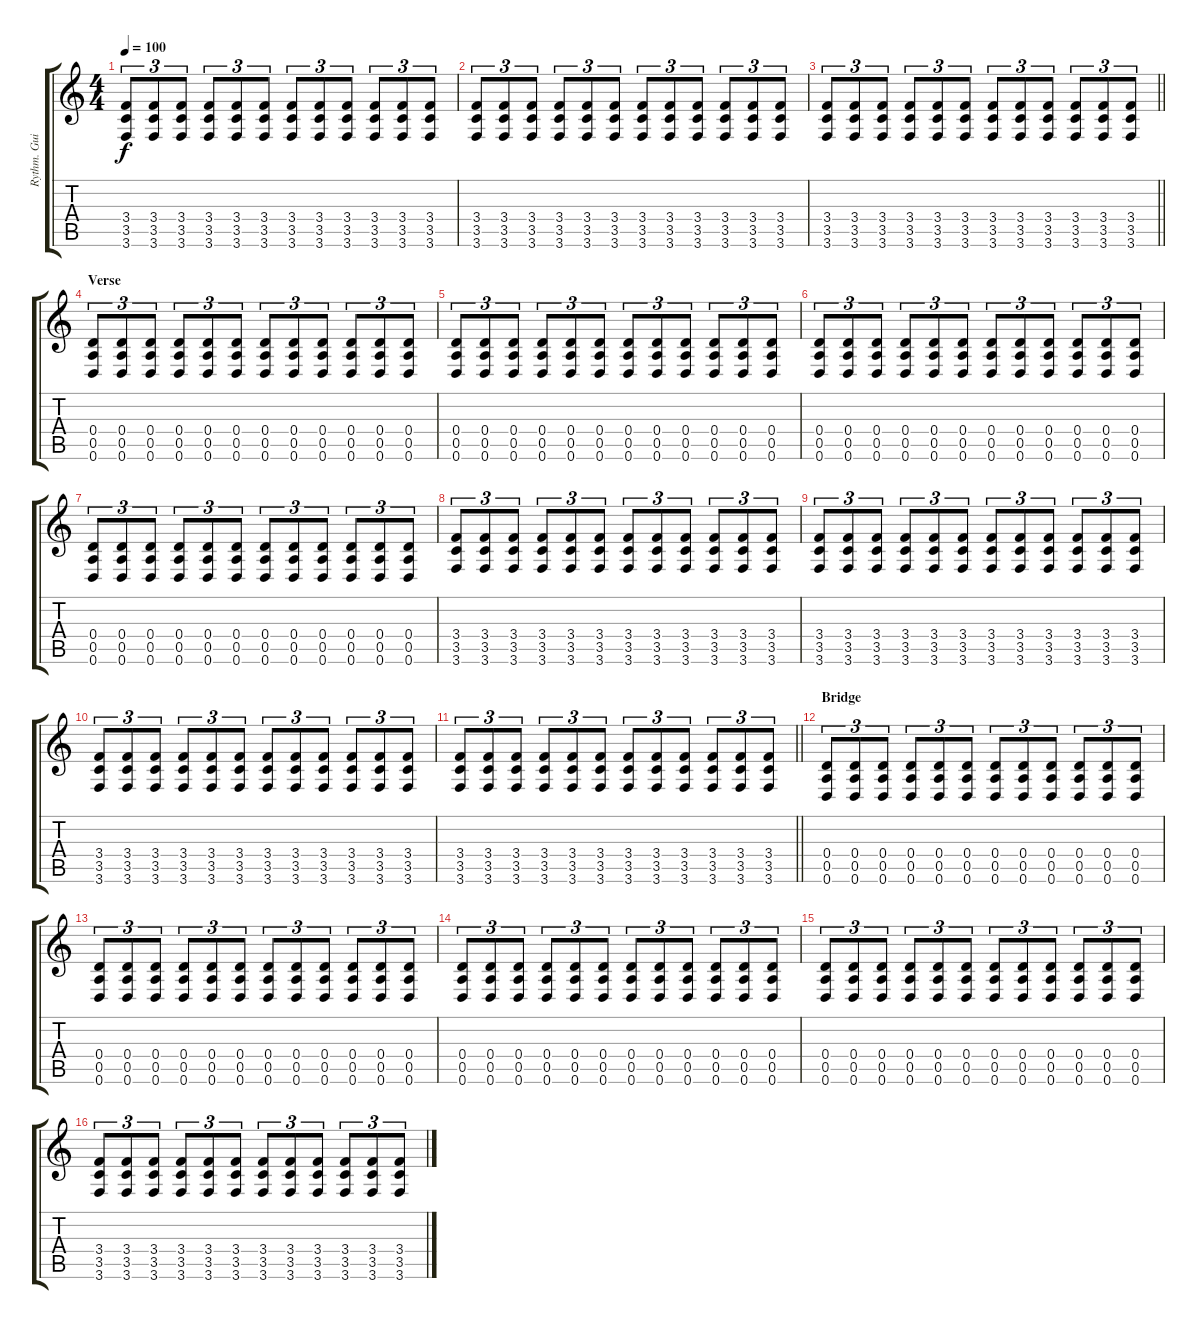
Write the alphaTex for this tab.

\track ("Rythm. Guitar" "Rythm. Gui") {instrument distortionguitar}
\staff {score tabs}
\tuning (E4 B3 G3 D3 A2 D2) {hide}
\ts (4 4)
\tempo 100
\clef g2
\ks c
(3.4 3.5 3.6).8{tu (3 2) dy f} (3.4 3.5 3.6).8{tu (3 2)} (3.4 3.5 3.6).8{tu (3 2)} (3.4 3.5 3.6).8{tu (3 2)} (3.4 3.5 3.6).8{tu (3 2)} (3.4 3.5 3.6).8{tu (3 2)} (3.4 3.5 3.6).8{tu (3 2)} (3.4 3.5 3.6).8{tu (3 2)} (3.4 3.5 3.6).8{tu (3 2)} (3.4 3.5 3.6).8{tu (3 2)} (3.4 3.5 3.6).8{tu (3 2)} (3.4 3.5 3.6).8{tu (3 2)} |
(3.4 3.5 3.6).8{tu (3 2)} (3.4 3.5 3.6).8{tu (3 2)} (3.4 3.5 3.6).8{tu (3 2)} (3.4 3.5 3.6).8{tu (3 2)} (3.4 3.5 3.6).8{tu (3 2)} (3.4 3.5 3.6).8{tu (3 2)} (3.4 3.5 3.6).8{tu (3 2)} (3.4 3.5 3.6).8{tu (3 2)} (3.4 3.5 3.6).8{tu (3 2)} (3.4 3.5 3.6).8{tu (3 2)} (3.4 3.5 3.6).8{tu (3 2)} (3.4 3.5 3.6).8{tu (3 2)} |
\barLineRight lightlight
(3.4 3.5 3.6).8{tu (3 2)} (3.4 3.5 3.6).8{tu (3 2)} (3.4 3.5 3.6).8{tu (3 2)} (3.4 3.5 3.6).8{tu (3 2)} (3.4 3.5 3.6).8{tu (3 2)} (3.4 3.5 3.6).8{tu (3 2)} (3.4 3.5 3.6).8{tu (3 2)} (3.4 3.5 3.6).8{tu (3 2)} (3.4 3.5 3.6).8{tu (3 2)} (3.4 3.5 3.6).8{tu (3 2)} (3.4 3.5 3.6).8{tu (3 2)} (3.4 3.5 3.6).8{tu (3 2)} |
\section ("" "Verse")
(0.4 0.5 0.6).8{tu (3 2)} (0.4 0.5 0.6).8{tu (3 2)} (0.4 0.5 0.6).8{tu (3 2)} (0.4 0.5 0.6).8{tu (3 2)} (0.4 0.5 0.6).8{tu (3 2)} (0.4 0.5 0.6).8{tu (3 2)} (0.4 0.5 0.6).8{tu (3 2)} (0.4 0.5 0.6).8{tu (3 2)} (0.4 0.5 0.6).8{tu (3 2)} (0.4 0.5 0.6).8{tu (3 2)} (0.4 0.5 0.6).8{tu (3 2)} (0.4 0.5 0.6).8{tu (3 2)} |
(0.4 0.5 0.6).8{tu (3 2)} (0.4 0.5 0.6).8{tu (3 2)} (0.4 0.5 0.6).8{tu (3 2)} (0.4 0.5 0.6).8{tu (3 2)} (0.4 0.5 0.6).8{tu (3 2)} (0.4 0.5 0.6).8{tu (3 2)} (0.4 0.5 0.6).8{tu (3 2)} (0.4 0.5 0.6).8{tu (3 2)} (0.4 0.5 0.6).8{tu (3 2)} (0.4 0.5 0.6).8{tu (3 2)} (0.4 0.5 0.6).8{tu (3 2)} (0.4 0.5 0.6).8{tu (3 2)} |
(0.4 0.5 0.6).8{tu (3 2)} (0.4 0.5 0.6).8{tu (3 2)} (0.4 0.5 0.6).8{tu (3 2)} (0.4 0.5 0.6).8{tu (3 2)} (0.4 0.5 0.6).8{tu (3 2)} (0.4 0.5 0.6).8{tu (3 2)} (0.4 0.5 0.6).8{tu (3 2)} (0.4 0.5 0.6).8{tu (3 2)} (0.4 0.5 0.6).8{tu (3 2)} (0.4 0.5 0.6).8{tu (3 2)} (0.4 0.5 0.6).8{tu (3 2)} (0.4 0.5 0.6).8{tu (3 2)} |
(0.4 0.5 0.6).8{tu (3 2)} (0.4 0.5 0.6).8{tu (3 2)} (0.4 0.5 0.6).8{tu (3 2)} (0.4 0.5 0.6).8{tu (3 2)} (0.4 0.5 0.6).8{tu (3 2)} (0.4 0.5 0.6).8{tu (3 2)} (0.4 0.5 0.6).8{tu (3 2)} (0.4 0.5 0.6).8{tu (3 2)} (0.4 0.5 0.6).8{tu (3 2)} (0.4 0.5 0.6).8{tu (3 2)} (0.4 0.5 0.6).8{tu (3 2)} (0.4 0.5 0.6).8{tu (3 2)} |
(3.4 3.5 3.6).8{tu (3 2)} (3.4 3.5 3.6).8{tu (3 2)} (3.4 3.5 3.6).8{tu (3 2)} (3.4 3.5 3.6).8{tu (3 2)} (3.4 3.5 3.6).8{tu (3 2)} (3.4 3.5 3.6).8{tu (3 2)} (3.4 3.5 3.6).8{tu (3 2)} (3.4 3.5 3.6).8{tu (3 2)} (3.4 3.5 3.6).8{tu (3 2)} (3.4 3.5 3.6).8{tu (3 2)} (3.4 3.5 3.6).8{tu (3 2)} (3.4 3.5 3.6).8{tu (3 2)} |
(3.4 3.5 3.6).8{tu (3 2)} (3.4 3.5 3.6).8{tu (3 2)} (3.4 3.5 3.6).8{tu (3 2)} (3.4 3.5 3.6).8{tu (3 2)} (3.4 3.5 3.6).8{tu (3 2)} (3.4 3.5 3.6).8{tu (3 2)} (3.4 3.5 3.6).8{tu (3 2)} (3.4 3.5 3.6).8{tu (3 2)} (3.4 3.5 3.6).8{tu (3 2)} (3.4 3.5 3.6).8{tu (3 2)} (3.4 3.5 3.6).8{tu (3 2)} (3.4 3.5 3.6).8{tu (3 2)} |
(3.4 3.5 3.6).8{tu (3 2)} (3.4 3.5 3.6).8{tu (3 2)} (3.4 3.5 3.6).8{tu (3 2)} (3.4 3.5 3.6).8{tu (3 2)} (3.4 3.5 3.6).8{tu (3 2)} (3.4 3.5 3.6).8{tu (3 2)} (3.4 3.5 3.6).8{tu (3 2)} (3.4 3.5 3.6).8{tu (3 2)} (3.4 3.5 3.6).8{tu (3 2)} (3.4 3.5 3.6).8{tu (3 2)} (3.4 3.5 3.6).8{tu (3 2)} (3.4 3.5 3.6).8{tu (3 2)} |
\barLineRight lightlight
(3.4 3.5 3.6).8{tu (3 2)} (3.4 3.5 3.6).8{tu (3 2)} (3.4 3.5 3.6).8{tu (3 2)} (3.4 3.5 3.6).8{tu (3 2)} (3.4 3.5 3.6).8{tu (3 2)} (3.4 3.5 3.6).8{tu (3 2)} (3.4 3.5 3.6).8{tu (3 2)} (3.4 3.5 3.6).8{tu (3 2)} (3.4 3.5 3.6).8{tu (3 2)} (3.4 3.5 3.6).8{tu (3 2)} (3.4 3.5 3.6).8{tu (3 2)} (3.4 3.5 3.6).8{tu (3 2)} |
\section ("" "Bridge")
(0.4 0.5 0.6).8{tu (3 2)} (0.4 0.5 0.6).8{tu (3 2)} (0.4 0.5 0.6).8{tu (3 2)} (0.4 0.5 0.6).8{tu (3 2)} (0.4 0.5 0.6).8{tu (3 2)} (0.4 0.5 0.6).8{tu (3 2)} (0.4 0.5 0.6).8{tu (3 2)} (0.4 0.5 0.6).8{tu (3 2)} (0.4 0.5 0.6).8{tu (3 2)} (0.4 0.5 0.6).8{tu (3 2)} (0.4 0.5 0.6).8{tu (3 2)} (0.4 0.5 0.6).8{tu (3 2)} |
(0.4 0.5 0.6).8{tu (3 2)} (0.4 0.5 0.6).8{tu (3 2)} (0.4 0.5 0.6).8{tu (3 2)} (0.4 0.5 0.6).8{tu (3 2)} (0.4 0.5 0.6).8{tu (3 2)} (0.4 0.5 0.6).8{tu (3 2)} (0.4 0.5 0.6).8{tu (3 2)} (0.4 0.5 0.6).8{tu (3 2)} (0.4 0.5 0.6).8{tu (3 2)} (0.4 0.5 0.6).8{tu (3 2)} (0.4 0.5 0.6).8{tu (3 2)} (0.4 0.5 0.6).8{tu (3 2)} |
(0.4 0.5 0.6).8{tu (3 2)} (0.4 0.5 0.6).8{tu (3 2)} (0.4 0.5 0.6).8{tu (3 2)} (0.4 0.5 0.6).8{tu (3 2)} (0.4 0.5 0.6).8{tu (3 2)} (0.4 0.5 0.6).8{tu (3 2)} (0.4 0.5 0.6).8{tu (3 2)} (0.4 0.5 0.6).8{tu (3 2)} (0.4 0.5 0.6).8{tu (3 2)} (0.4 0.5 0.6).8{tu (3 2)} (0.4 0.5 0.6).8{tu (3 2)} (0.4 0.5 0.6).8{tu (3 2)} |
(0.4 0.5 0.6).8{tu (3 2)} (0.4 0.5 0.6).8{tu (3 2)} (0.4 0.5 0.6).8{tu (3 2)} (0.4 0.5 0.6).8{tu (3 2)} (0.4 0.5 0.6).8{tu (3 2)} (0.4 0.5 0.6).8{tu (3 2)} (0.4 0.5 0.6).8{tu (3 2)} (0.4 0.5 0.6).8{tu (3 2)} (0.4 0.5 0.6).8{tu (3 2)} (0.4 0.5 0.6).8{tu (3 2)} (0.4 0.5 0.6).8{tu (3 2)} (0.4 0.5 0.6).8{tu (3 2)} |
(3.4 3.5 3.6).8{tu (3 2)} (3.4 3.5 3.6).8{tu (3 2)} (3.4 3.5 3.6).8{tu (3 2)} (3.4 3.5 3.6).8{tu (3 2)} (3.4 3.5 3.6).8{tu (3 2)} (3.4 3.5 3.6).8{tu (3 2)} (3.4 3.5 3.6).8{tu (3 2)} (3.4 3.5 3.6).8{tu (3 2)} (3.4 3.5 3.6).8{tu (3 2)} (3.4 3.5 3.6).8{tu (3 2)} (3.4 3.5 3.6).8{tu (3 2)} (3.4 3.5 3.6).8{tu (3 2)}
